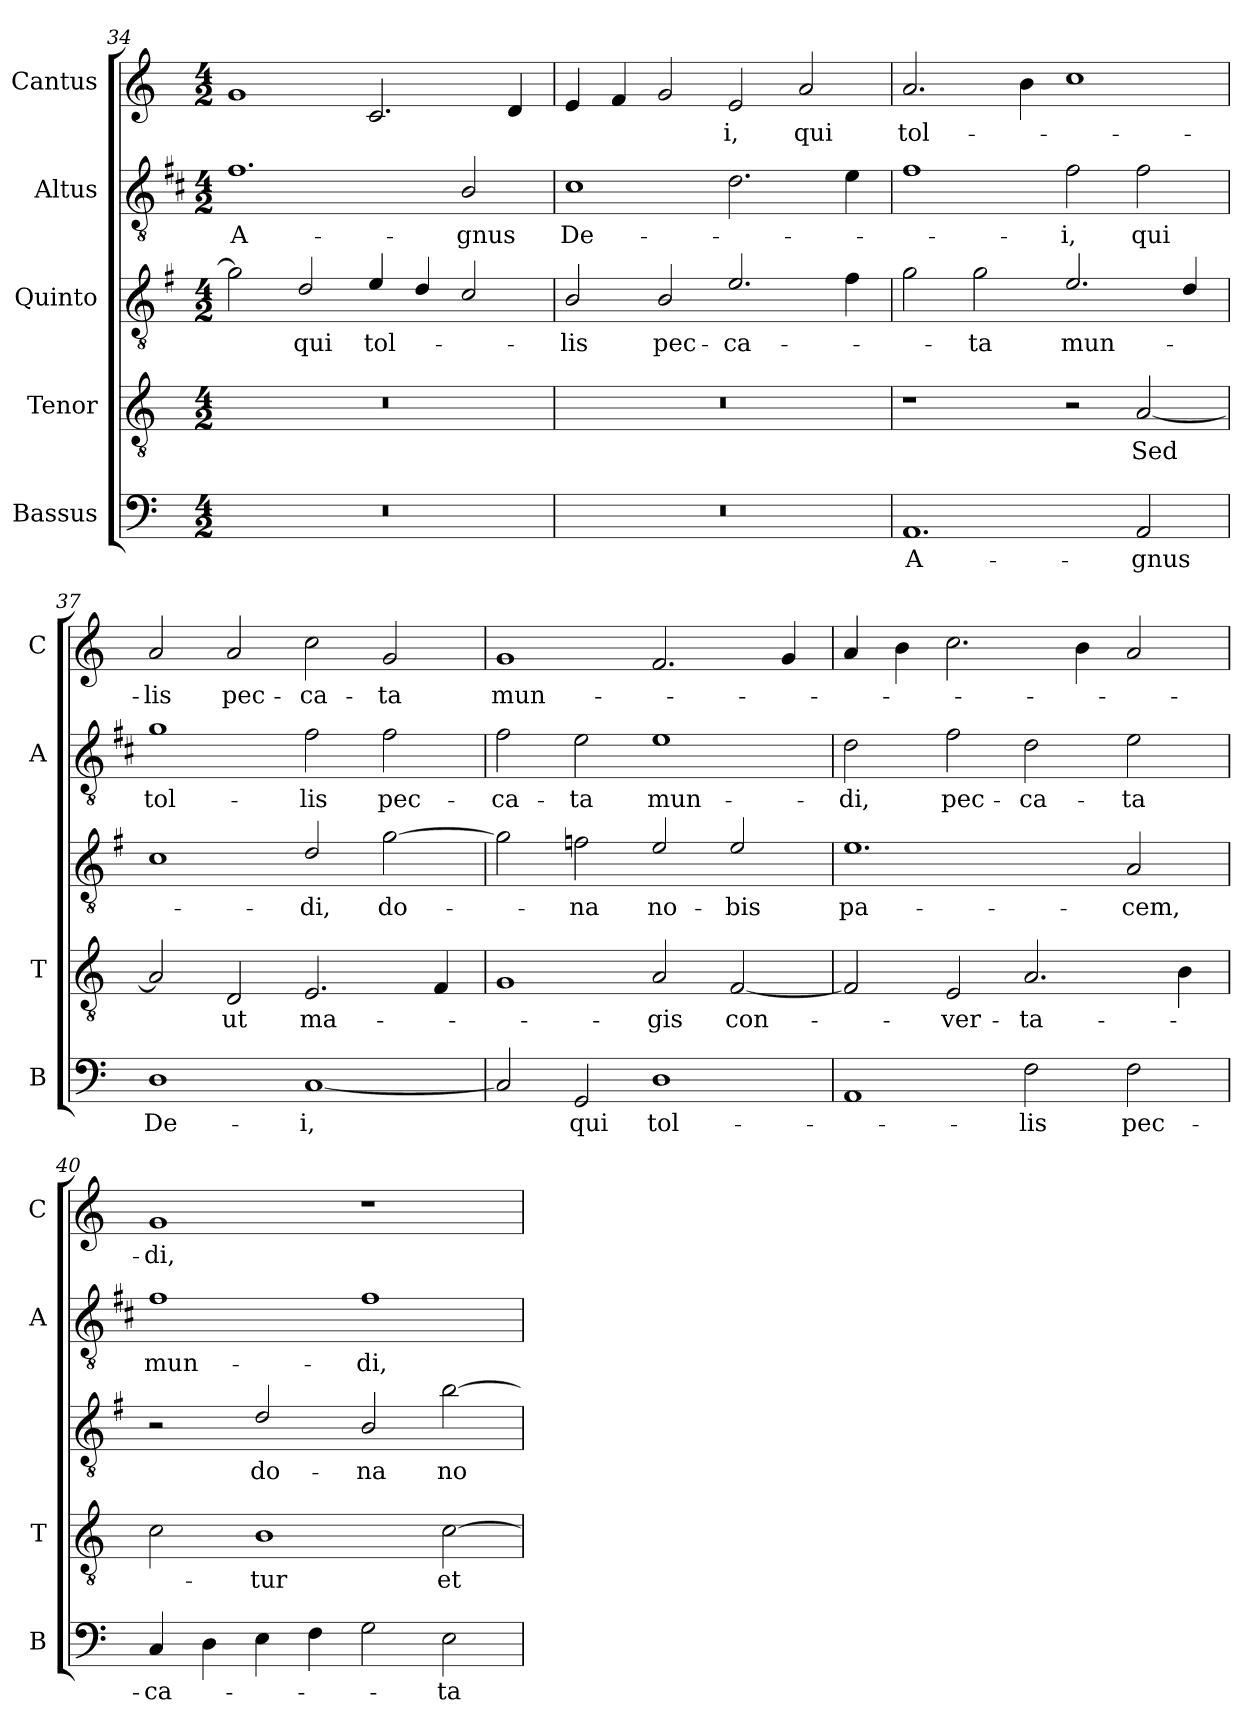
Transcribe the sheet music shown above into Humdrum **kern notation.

**kern	**text	**kern	**text	**kern	**text	**kern	**text	**kern	**text
*part5	*part5	*part4	*part4	*part3	*part3	*part2	*part2	*part1	*part1
*staff5	*staff5	*staff4	*staff4	*staff3	*staff3	*staff2	*staff2	*staff1	*staff1
*I"Bassus	*	*I"Tenor	*	*I"Quinto	*	*I"Altus	*	*I"Cantus	*
*I'B	*	*I'T	*	*	*	*I'A	*	*I'C	*
*clefF4	*	*clefGv2	*	*clefGv2	*	*clefGv2	*	*clefG2	*
*	*	*	*	*ITrd4c7	*	*ITrd1c2	*	*	*
*k[]	*	*k[]	*	*k[]	*	*k[]	*	*k[]	*
*C:	*	*C:	*	*C:	*	*C:	*	*C:	*
*M4/2	*	*M4/2	*	*M4/2	*	*M4/2	*	*M4/2	*
=34	=34	=34	=34	=34	=34	=34	=34	=34	=34
!	!	!	!	!	!	!	!LO:LY:b	!	!
0r	.	0r	.	2c\]	.	1.e	A-	1g	.
!	!	!	!	!	!LO:LY:b	!	!	!	!
.	.	.	.	2G/	qui	.	.	.	.
!	!	!	!	!	!LO:LY:b	!	!	!	!
.	.	.	.	4A/	tol-	.	.	2.c/	.
.	.	.	.	4G/	.	.	.	.	.
!	!	!	!	!	!	!	!LO:LY:b	!	!
.	.	.	.	2F/	.	2A/	-gnus	.	.
.	.	.	.	.	.	.	.	4d/	.
=35	=35	=35	=35	=35	=35	=35	=35	=35	=35
!	!	!	!	!	!LO:LY:b	!	!LO:LY:b	!	!
0r	.	0r	.	2E/	-lis	1B	De-	4e/	.
.	.	.	.	.	.	.	.	4f/	.
!	!	!	!	!	!LO:LY:b	!	!	!	!
.	.	.	.	2E/	pec-	.	.	2g/	.
!	!	!	!	!	!LO:LY:b	!	!	!	!LO:LY:b
.	.	.	.	2.A/	-ca-	2.c\	.	2e/	-i,
!	!	!	!	!	!	!	!	!	!LO:LY:b
.	.	.	.	.	.	.	.	2a/	qui
.	.	.	.	4B\	.	4d\	.	.	.
=36	=36	=36	=36	=36	=36	=36	=36	=36	=36
!	!LO:LY:b	!	!	!	!	!	!	!	!LO:LY:b
1.AA	A-	1r	.	2c\	.	1e	.	2.a/	tol-
!	!	!	!	!	!LO:LY:b	!	!	!	!
.	.	.	.	2c\	-ta	.	.	.	.
.	.	.	.	.	.	.	.	4b\	.
!	!	!	!	!	!LO:LY:b	!	!LO:LY:b	!	!
.	.	2r	.	2.A/	mun-	2e\	-i,	1cc	.
!	!LO:LY:b	!	!LO:LY:b	!	!	!	!LO:LY:b	!	!
2AA/	-gnus	[2A/	Sed	.	.	2e\	qui	.	.
.	.	.	.	4G/	.	.	.	.	.
=37	=37	=37	=37	=37	=37	=37	=37	=37	=37
!	!LO:LY:b	!	!	!	!	!	!LO:LY:b	!	!LO:LY:b
1D	De-	2A/]	.	1F	.	1f	tol-	2a/	-lis
!	!	!	!LO:LY:b	!	!	!	!	!	!LO:LY:b
.	.	2D/	ut	.	.	.	.	2a/	pec-
!	!LO:LY:b	!	!LO:LY:b	!	!LO:LY:b	!	!LO:LY:b	!	!LO:LY:b
[1C	-i,	2.E/	ma-	2G/	-di,	2e\	-lis	2cc\	-ca-
!	!	!	!	!	!LO:LY:b	!	!LO:LY:b	!	!LO:LY:b
.	.	.	.	[2c\	do-	2e\	pec-	2g/	-ta
.	.	4F/	.	.	.	.	.	.	.
!!LO:PB:g=z
=38	=38	=38	=38	=38	=38	=38	=38	=38	=38
!	!	!	!	!	!	!	!LO:LY:b	!	!LO:LY:b
2C/]	.	1G	.	2c\]	.	2e\	-ca-	1g	mun-
!	!LO:LY:b	!	!	!	!LO:LY:b	!	!LO:LY:b	!	!
2GG/	qui	.	.	2B-X\	-na	2d\	-ta	.	.
!	!LO:LY:b	!	!LO:LY:b	!	!LO:LY:b	!	!LO:LY:b	!	!
1D	tol-	2A/	-gis	2A/	no-	1d	mun-	2.f/	.
!	!	!	!LO:LY:b	!	!LO:LY:b	!	!	!	!
.	.	[2F/	con-	2A/	-bis	.	.	.	.
.	.	.	.	.	.	.	.	4g/	.
=39	=39	=39	=39	=39	=39	=39	=39	=39	=39
!	!	!	!	!	!LO:LY:b	!	!LO:LY:b	!	!
1AA	.	2F/]	.	1.A	pa-	2c\	-di,	4a/	.
.	.	.	.	.	.	.	.	4b\	.
!	!	!	!LO:LY:b	!	!	!	!LO:LY:b	!	!
.	.	2E/	-ver-	.	.	2e\	pec-	2.cc\	.
!	!LO:LY:b	!	!LO:LY:b	!	!	!	!LO:LY:b	!	!
2F\	-lis	2.A/	-ta-	.	.	2c\	-ca-	.	.
.	.	.	.	.	.	.	.	4b\	.
!	!LO:LY:b	!	!	!	!LO:LY:b	!	!LO:LY:b	!	!
2F\	pec-	.	.	2D/	-cem,	2d\	-ta	2a/	.
.	.	4B\	.	.	.	.	.	.	.
=40	=40	=40	=40	=40	=40	=40	=40	=40	=40
!	!LO:LY:b	!	!	!	!	!	!LO:LY:b	!	!LO:LY:b
4C/	-ca-	2c\	.	2r	.	1e	mun-	1g	-di,
4D\	.	.	.	.	.	.	.	.	.
!	!	!	!LO:LY:b	!	!LO:LY:b	!	!	!	!
4E\	.	1B	-tur	2G/	do-	.	.	.	.
4F\	.	.	.	.	.	.	.	.	.
!	!	!	!	!	!LO:LY:b	!	!LO:LY:b	!	!
2G\	.	.	.	2E/	-na	1e	-di,	1r	.
!	!LO:LY:b	!	!LO:LY:b	!	!LO:LY:b	!	!	!	!
2E\	-ta	[2c\	et	[2e\	no-	.	.	.	.
=	=	=	=	=	=	=	=	=	=
*-	*-	*-	*-	*-	*-	*-	*-	*-	*-
